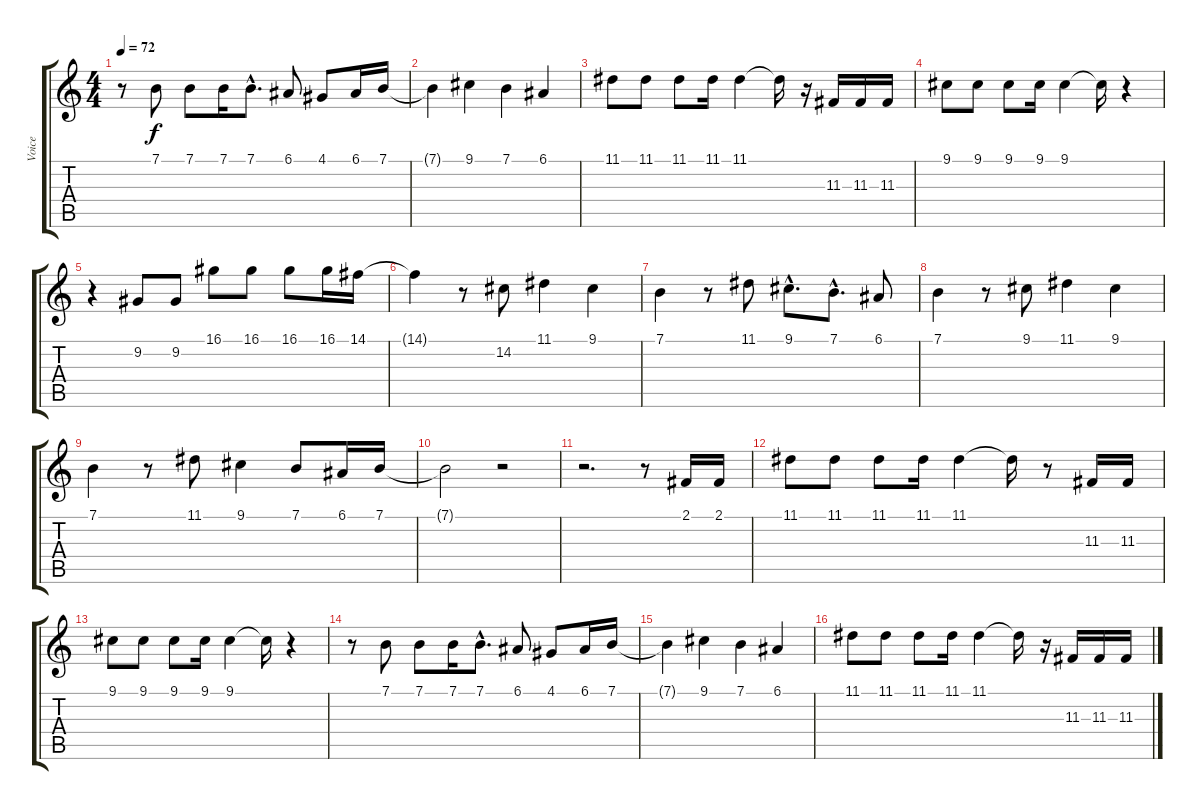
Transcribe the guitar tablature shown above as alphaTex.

\track ("Voice" "Voice") {instrument trumpet}
\staff {score tabs}
\tuning (E4 B3 G3 D3 A2 E2) {hide}
\ts (4 4)
\tempo 72
\clef g2
\ks c
r.8{dy f} 7.1.8 7.1.8 7.1.16 7.1{hac}.8{d} 6.1.8 4.1.8 6.1.16 7.1.16 |
7.1{t}.4 9.1.4 7.1.4 6.1.4 |
11.1.8 11.1.8 11.1.8 11.1.16 11.1.4 11.1{t}.16 r.16 11.3.16 11.3.16 11.3.16 |
9.1.8 9.1.8 9.1.8 9.1.16 9.1.4 9.1{t}.16 r.4 |
r.4 9.2.8 9.2.8 16.1.8 16.1.8 16.1.8 16.1.16 14.1.16 |
14.1{t}.4 r.8 14.2.8 11.1.4 9.1.4 |
7.1.4 r.8 11.1.8 9.1{hac}.8{d} 7.1{hac}.8{d} 6.1.8 |
7.1.4 r.8 9.1.8 11.1.4 9.1.4 |
7.1.4 r.8 11.1.8 9.1.4 7.1.8 6.1.16 7.1.16 |
7.1{t}.2 r.2 |
r.2{d} r.8 2.1.16 2.1.16 |
11.1.8 11.1.8 11.1.8 11.1.16 11.1.4 11.1{t}.16 r.8 11.3.16 11.3.16 |
9.1.8 9.1.8 9.1.8 9.1.16 9.1.4 9.1{t}.16 r.4 |
r.8 7.1.8 7.1.8 7.1.16 7.1{hac}.8{d} 6.1.8 4.1.8 6.1.16 7.1.16 |
7.1{t}.4 9.1.4 7.1.4 6.1.4 |
11.1.8 11.1.8 11.1.8 11.1.16 11.1.4 11.1{t}.16 r.16 11.3.16 11.3.16 11.3.16
